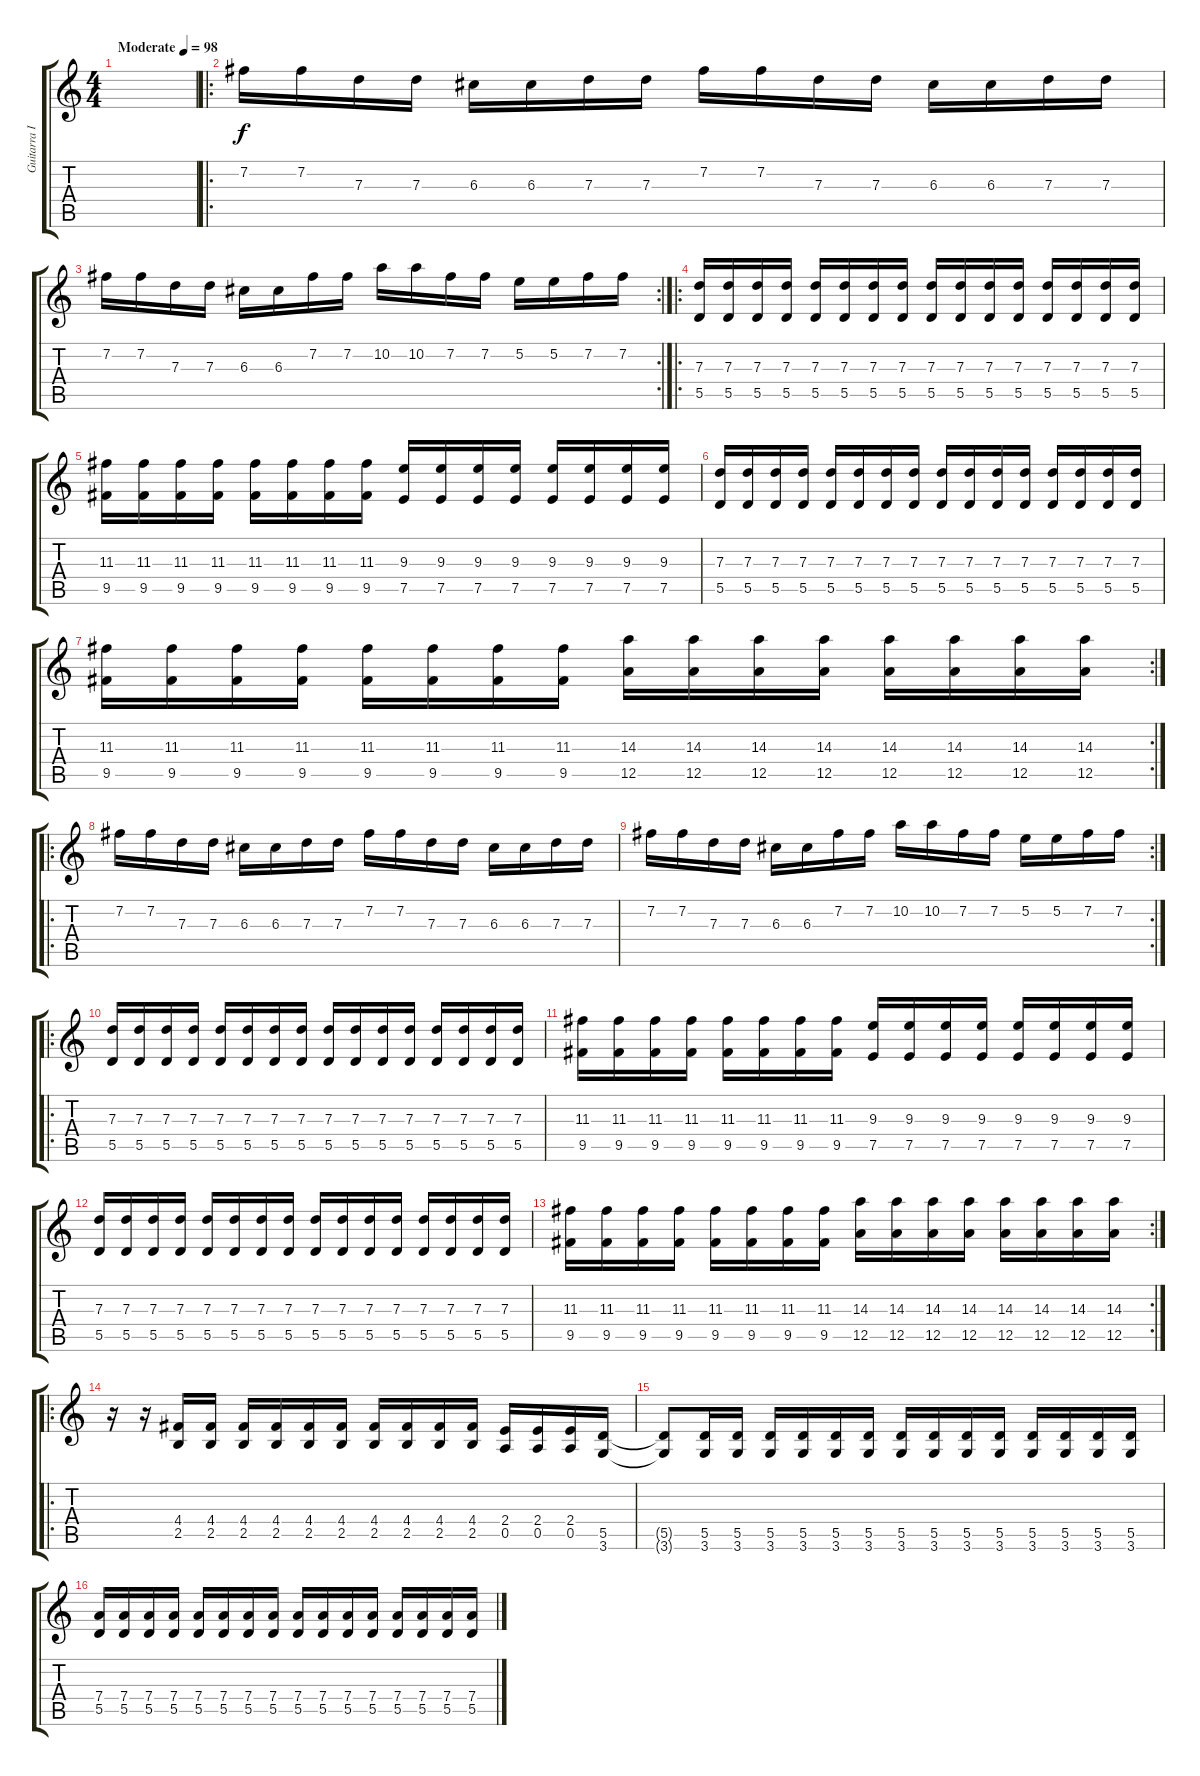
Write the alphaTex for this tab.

\track ("Guitarra I" "Guitarra I") {instrument distortionguitar}
\staff {score tabs}
\tuning (E4 B3 G3 D3 A2 E2) {hide}
\ts (4 4)
\tempo (98 "Moderate")
\clef g2
\ks c
|
\ro
7.2.16 7.2.16 7.3.16 7.3.16 6.3.16 6.3.16 7.3.16 7.3.16 7.2.16 7.2.16 7.3.16 7.3.16 6.3.16 6.3.16 7.3.16 7.3.16 |
\rc 2
7.2.16 7.2.16 7.3.16 7.3.16 6.3.16 6.3.16 7.2.16 7.2.16 10.2.16 10.2.16 7.2.16 7.2.16 5.2.16 5.2.16 7.2.16 7.2.16 |
\ro
(7.3 5.5).16 (7.3 5.5).16 (7.3 5.5).16 (7.3 5.5).16 (7.3 5.5).16 (7.3 5.5).16 (7.3 5.5).16 (7.3 5.5).16 (7.3 5.5).16 (7.3 5.5).16 (7.3 5.5).16 (7.3 5.5).16 (7.3 5.5).16 (7.3 5.5).16 (7.3 5.5).16 (7.3 5.5).16 |
(11.3 9.5).16 (11.3 9.5).16 (11.3 9.5).16 (11.3 9.5).16 (11.3 9.5).16 (11.3 9.5).16 (11.3 9.5).16 (11.3 9.5).16 (9.3 7.5).16 (9.3 7.5).16 (9.3 7.5).16 (9.3 7.5).16 (9.3 7.5).16 (9.3 7.5).16 (9.3 7.5).16 (9.3 7.5).16 |
(7.3 5.5).16 (7.3 5.5).16 (7.3 5.5).16 (7.3 5.5).16 (7.3 5.5).16 (7.3 5.5).16 (7.3 5.5).16 (7.3 5.5).16 (7.3 5.5).16 (7.3 5.5).16 (7.3 5.5).16 (7.3 5.5).16 (7.3 5.5).16 (7.3 5.5).16 (7.3 5.5).16 (7.3 5.5).16 |
\rc 2
(11.3 9.5).16 (11.3 9.5).16 (11.3 9.5).16 (11.3 9.5).16 (11.3 9.5).16 (11.3 9.5).16 (11.3 9.5).16 (11.3 9.5).16 (14.3 12.5).16 (14.3 12.5).16 (14.3 12.5).16 (14.3 12.5).16 (14.3 12.5).16 (14.3 12.5).16 (14.3 12.5).16 (14.3 12.5).16 |
\ro
7.2.16 7.2.16 7.3.16 7.3.16 6.3.16 6.3.16 7.3.16 7.3.16 7.2.16 7.2.16 7.3.16 7.3.16 6.3.16 6.3.16 7.3.16 7.3.16 |
\rc 2
7.2.16 7.2.16 7.3.16 7.3.16 6.3.16 6.3.16 7.2.16 7.2.16 10.2.16 10.2.16 7.2.16 7.2.16 5.2.16 5.2.16 7.2.16 7.2.16 |
\ro
(7.3 5.5).16 (7.3 5.5).16 (7.3 5.5).16 (7.3 5.5).16 (7.3 5.5).16 (7.3 5.5).16 (7.3 5.5).16 (7.3 5.5).16 (7.3 5.5).16 (7.3 5.5).16 (7.3 5.5).16 (7.3 5.5).16 (7.3 5.5).16 (7.3 5.5).16 (7.3 5.5).16 (7.3 5.5).16 |
(11.3 9.5).16 (11.3 9.5).16 (11.3 9.5).16 (11.3 9.5).16 (11.3 9.5).16 (11.3 9.5).16 (11.3 9.5).16 (11.3 9.5).16 (9.3 7.5).16 (9.3 7.5).16 (9.3 7.5).16 (9.3 7.5).16 (9.3 7.5).16 (9.3 7.5).16 (9.3 7.5).16 (9.3 7.5).16 |
(7.3 5.5).16 (7.3 5.5).16 (7.3 5.5).16 (7.3 5.5).16 (7.3 5.5).16 (7.3 5.5).16 (7.3 5.5).16 (7.3 5.5).16 (7.3 5.5).16 (7.3 5.5).16 (7.3 5.5).16 (7.3 5.5).16 (7.3 5.5).16 (7.3 5.5).16 (7.3 5.5).16 (7.3 5.5).16 |
\rc 2
(11.3 9.5).16 (11.3 9.5).16 (11.3 9.5).16 (11.3 9.5).16 (11.3 9.5).16 (11.3 9.5).16 (11.3 9.5).16 (11.3 9.5).16 (14.3 12.5).16 (14.3 12.5).16 (14.3 12.5).16 (14.3 12.5).16 (14.3 12.5).16 (14.3 12.5).16 (14.3 12.5).16 (14.3 12.5).16 |
\ro
r.16 r.16 (4.4 2.5).16 (4.4 2.5).16 (4.4 2.5).16 (4.4 2.5).16 (4.4 2.5).16 (4.4 2.5).16 (4.4 2.5).16 (4.4 2.5).16 (4.4 2.5).16 (4.4 2.5).16 (2.4 0.5).16 (2.4 0.5).16 (2.4 0.5).16 (5.5 3.6).16 |
(5.5{t} 3.6{t}).8 (5.5 3.6).16 (5.5 3.6).16 (5.5 3.6).16 (5.5 3.6).16 (5.5 3.6).16 (5.5 3.6).16 (5.5 3.6).16 (5.5 3.6).16 (5.5 3.6).16 (5.5 3.6).16 (5.5 3.6).16 (5.5 3.6).16 (5.5 3.6).16 (5.5 3.6).16 |
(7.4 5.5).16 (7.4 5.5).16 (7.4 5.5).16 (7.4 5.5).16 (7.4 5.5).16 (7.4 5.5).16 (7.4 5.5).16 (7.4 5.5).16 (7.4 5.5).16 (7.4 5.5).16 (7.4 5.5).16 (7.4 5.5).16 (7.4 5.5).16 (7.4 5.5).16 (7.4 5.5).16 (7.4 5.5).16
